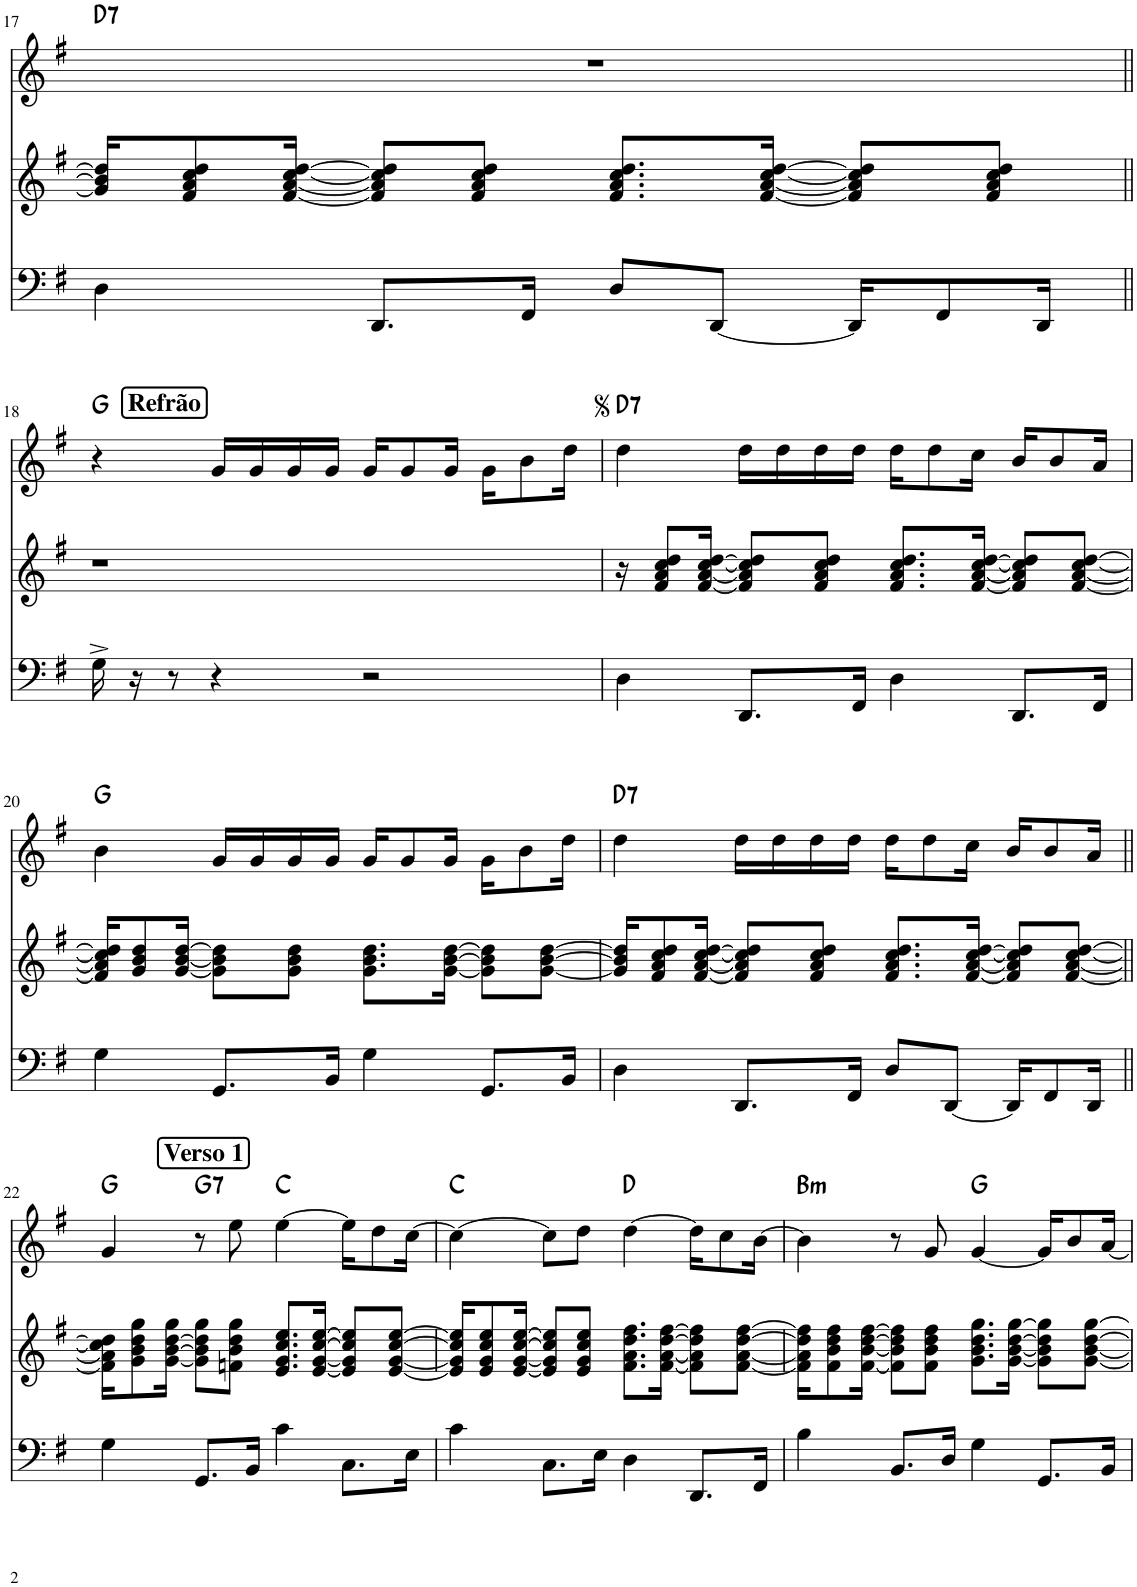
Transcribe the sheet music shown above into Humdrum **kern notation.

**kern	**kern	**kern	**harte
*part3	*part2	*part1	*part1
*staff3	*staff2	*staff1	*
*I"Baixo	*I"Harm.	*I"Mel.1	*
!!LO:PB:g=z
*clefF4	*clefG2	*clefG2	*
*k[f#]	*k[f#]	*k[f#]	*
*M4/4	*M4/4	*M4/4	*
=17	=17	=17	=17
!	!	!	!LO:H:kt=7
4D\	16g/] 16b/] 16dd/]KL	1r	D:7
.	8f#/ 8a/ 8cc/ 8dd/	.	.
.	[16f#/ [16a/ [16cc/ [16dd/Jk	.	.
8.DD/L	8f#/] 8a/] 8cc/] 8dd/]L	.	.
.	8f#/ 8a/ 8cc/ 8dd/J	.	.
16FF#/Jk	.	.	.
8D/L	8.f#/ 8.a/ 8.cc/ 8.dd/L	.	.
[8DD/J	.	.	.
.	[16f#/ [16a/ [16cc/ [16dd/Jk	.	.
16DD/KL]	8f#/] 8a/] 8cc/] 8dd/]L	.	.
8FF#/	.	.	.
.	8f#/ 8a/ 8cc/ 8dd/J	.	.
16DD/Jk	.	.	.
!!LO:LB:g=z
!!LO:REH:place=s1:a:B:cj:fs=12:t=Refrão
=18||	=18||	=18||	=18||
16G^\	1r	4r	G:maj
16r	.	.	.
8r	.	.	.
4r	.	16g/LL	.
.	.	16g/	.
.	.	16g/	.
.	.	16g/JJ	.
2r	.	16g/KL	.
.	.	8g/	.
.	.	16g/Jk	.
.	.	16g\KL	.
.	.	8b\	.
.	.	16dd\Jk	.
=19	=19	=19	=19
!	!	!	!LO:H:kt=7
4D\	16r	4dd\	D:7
.	8f#/ 8a/ 8cc/ 8dd/L	.	.
.	[16f#/ [16a/ [16cc/ [16dd/Jk	.	.
8.DD/L	8f#/] 8a/] 8cc/] 8dd/]L	16dd\LL	.
.	.	16dd\	.
.	8f#/ 8a/ 8cc/ 8dd/J	16dd\	.
16FF#/Jk	.	16dd\JJ	.
4D\	8.f#/ 8.a/ 8.cc/ 8.dd/L	16dd\KL	.
.	.	8dd\	.
.	[16f#/ [16a/ [16cc/ [16dd/Jk	16cc\Jk	.
8.DD/L	8f#/] 8a/] 8cc/] 8dd/]L	16b/KL	.
.	.	8b/	.
.	[8f#/ [8a/ [8cc/ [8dd/J	.	.
16FF#/Jk	.	16a/Jk	.
!!LO:LB:g=z
=20	=20	=20	=20
!	!	!	!LO:H:kt=N.C.
4G\	16f#/] 16a/] 16cc/] 16dd/]KL	4b\	N
.	8g/ 8b/ 8dd/	.	.
.	[16g/ [16b/ [16dd/Jk	.	.
8.GG/L	8g\] 8b\] 8dd\]L	16g/LL	.
.	.	16g/	.
.	8g\ 8b\ 8dd\J	16g/	.
16BB/Jk	.	16g/JJ	.
4G\	8.g\ 8.b\ 8.dd\L	16g/KL	.
.	.	8g/	.
.	[16g\ [16b\ [16dd\Jk	16g/Jk	.
8.GG/L	8g\] 8b\] 8dd\]L	16g\KL	.
.	.	8b\	.
.	[8g\ [8b\ [8dd\J	.	.
16BB/Jk	.	16dd\Jk	.
=21	=21	=21	=21
!	!	!	!LO:H:kt=7
4D\	16g/] 16b/] 16dd/]KL	4dd\	D:7
.	8f#/ 8a/ 8cc/ 8dd/	.	.
.	[16f#/ [16a/ [16cc/ [16dd/Jk	.	.
8.DD/L	8f#/] 8a/] 8cc/] 8dd/]L	16dd\LL	.
.	.	16dd\	.
.	8f#/ 8a/ 8cc/ 8dd/J	16dd\	.
16FF#/Jk	.	16dd\JJ	.
8D/L	8.f#/ 8.a/ 8.cc/ 8.dd/L	16dd\KL	.
.	.	8dd\	.
[8DD/J	.	.	.
.	[16f#/ [16a/ [16cc/ [16dd/Jk	16cc\Jk	.
16DD/KL]	8f#/] 8a/] 8cc/] 8dd/]L	16b/KL	.
8FF#/	.	8b/	.
.	[8f#/ [8a/ [8cc/ [8dd/J	.	.
16DD/Jk	.	16a/Jk	.
!!LO:LB:g=z
=22||	=22||	=22||	=22||
4G\	16f#\] 16a\] 16cc\] 16dd\]KL	4g/	G:maj
.	8g\ 8b\ 8dd\ 8gg\	.	.
.	[16g\ [16b\ [16dd\ 16gg\Jk	.	.
!	!	!	!LO:H:kt=7
8.GG/L	8g\] 8b\] 8dd\] 8gg\L	8r	G:7
!	!	!LO:TX:a:B:t=Verso 1	!
.	8fn\ 8b\ 8dd\ 8gg\J	8ee\	.
16BB/Jk	.	.	.
!	!	!	!LO:H:kt=N.C.
4c\	8.e/ 8.g/ 8.cc/ 8.ee/L	[4ee\	N
.	[16e/ [16g/ [16cc/ [16ee/Jk	.	.
8.C\L	8e/] 8g/] 8cc/] 8ee/]L	16ee\KL]	.
.	.	8dd\	.
.	[8e/ [8g/ [8cc/ [8ee/J	.	.
16E\Jk	.	[16cc\Jk	.
=23	=23	=23	=23
!	!	!	!LO:H:kt=N.C.
4c\	16e/] 16g/] 16cc/] 16ee/]KL	4cc\_	N
.	8e/ 8g/ 8cc/ 8ee/	.	.
.	[16e/ [16g/ [16cc/ [16ee/Jk	.	.
8.C\L	8e/] 8g/] 8cc/] 8ee/]L	8cc\L]	.
.	8e/ 8g/ 8cc/ 8ee/J	8dd\J	.
16E\Jk	.	.	.
4D\	8.f#\ 8.a\ 8.dd\ 8.ff#\L	[4dd\	D:maj
.	[16f#\ [16a\ [16dd\ [16ff#\Jk	.	.
8.DD/L	8f#\] 8a\] 8dd\] 8ff#\]L	16dd\KL]	.
.	.	8cc\	.
.	[8f#\ [8a\ [8dd\ [8ff#\J	.	.
16FF#/Jk	.	[16b\Jk	.
=24	=24	=24	=24
!	!	!	!LO:H:kt=m
4B\	16f#\] 16a\] 16dd\] 16ff#\]KL	4b\]	B:min
.	8f#\ 8b\ 8dd\ 8ff#\	.	.
.	[16f#\ [16b\ [16dd\ [16ff#\Jk	.	.
8.BB/L	8f#\] 8b\] 8dd\] 8ff#\]L	8r	.
.	8f#\ 8b\ 8dd\ 8ff#\J	8g/	.
16D/Jk	.	.	.
!	!	!	!LO:H:kt=N.C.
4G\	8.g\ 8.b\ 8.dd\ 8.gg\L	[4g/	N
.	[16g\ [16b\ [16dd\ [16gg\Jk	.	.
8.GG/L	8g\] 8b\] 8dd\] 8gg\]L	16g/KL]	.
.	.	8b/	.
.	[8g\ [8b\ [8dd\ [8gg\J	.	.
16BB/Jk	.	[16a/Jk	.
=	=	=	=
*-	*-	*-	*-
